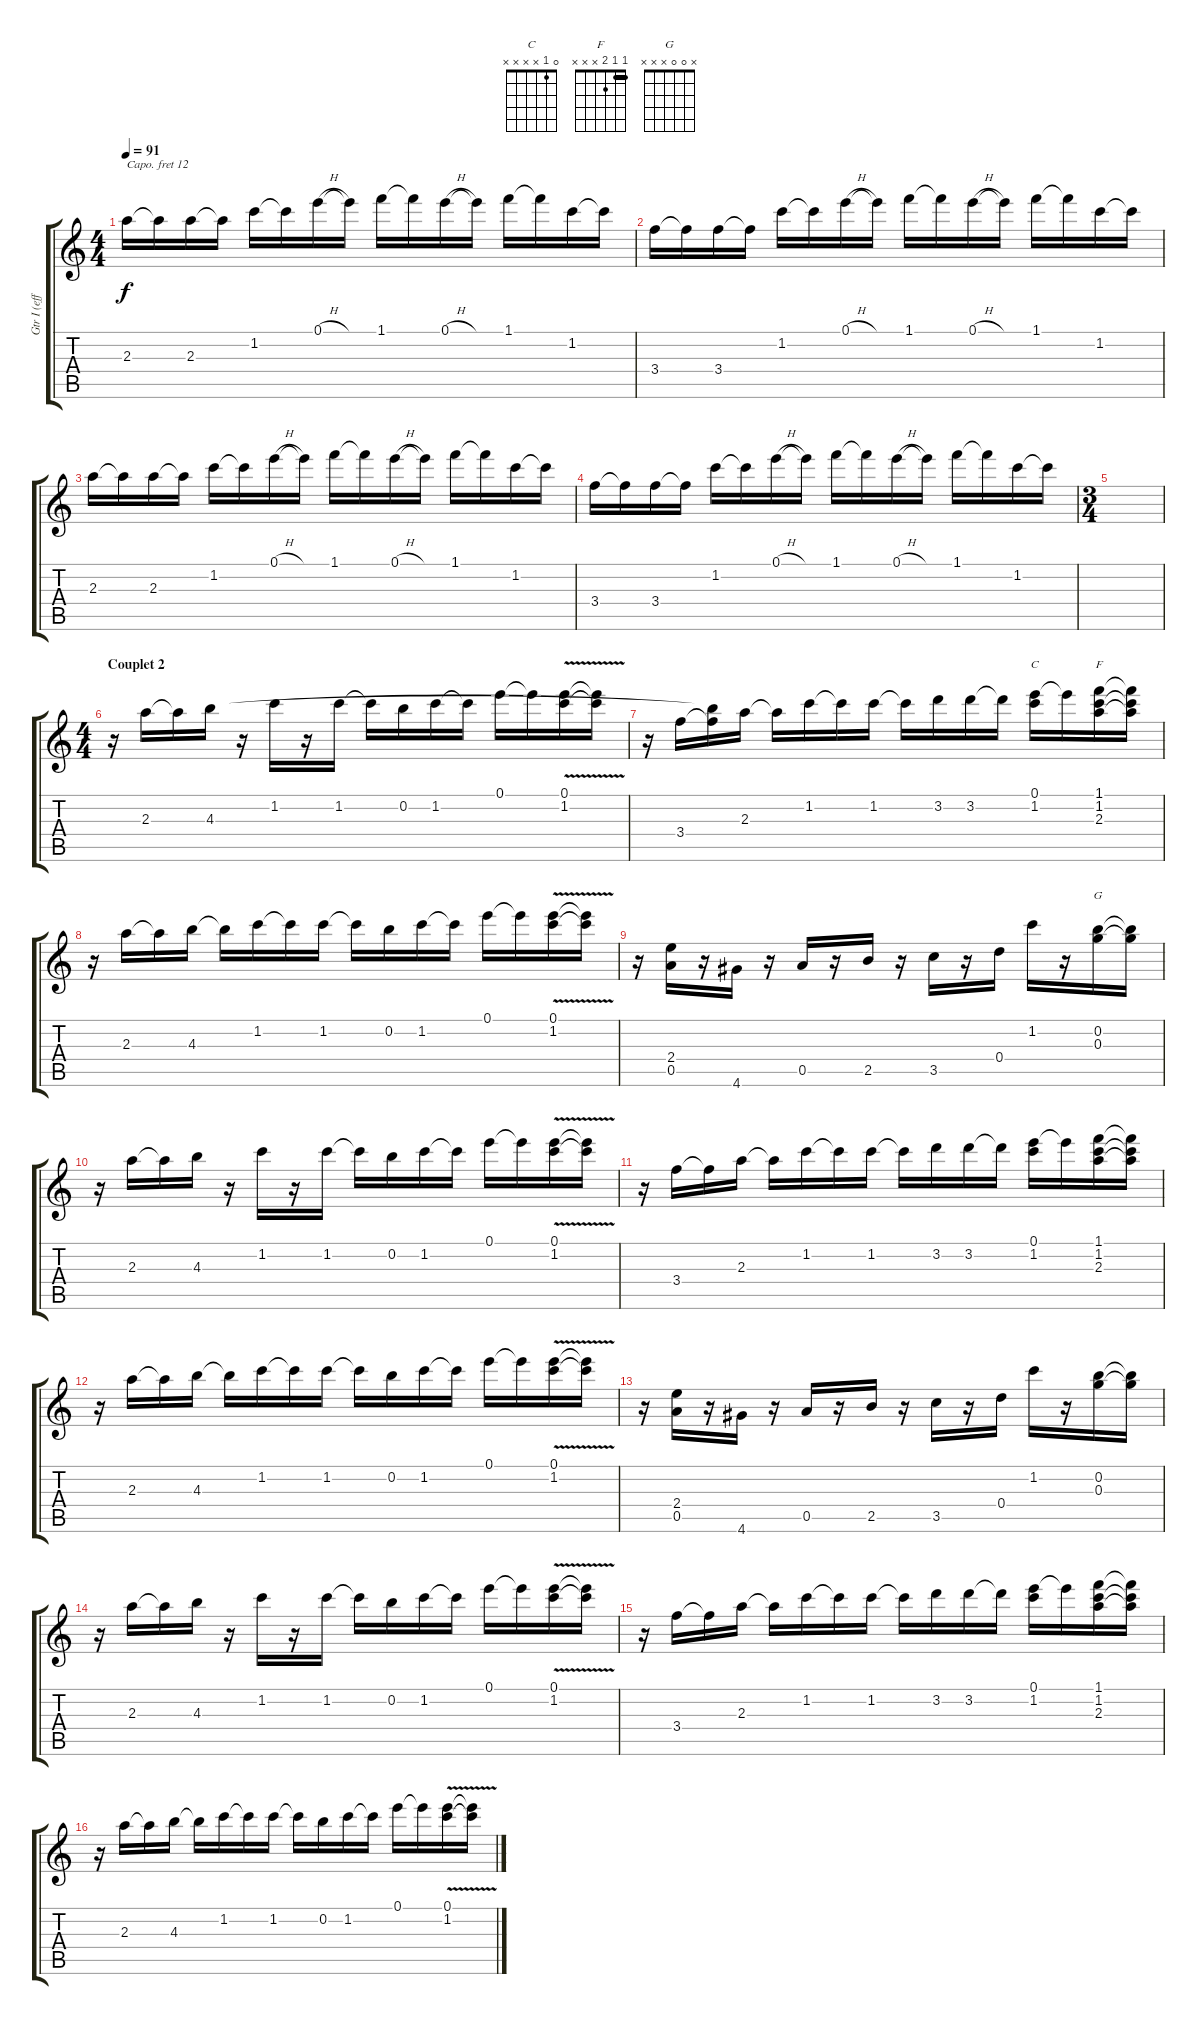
\track ("Gtr I (effet Disto + Talker) (Difré)" "Gtr I (eff") {instrument distortionguitar}
\staff {score tabs}
\capo 12
\tuning (E4 B3 G3 D3 A2 E2) {hide}
\chord ("C" 0 1 x x x x)
\chord ("F" 1 1 2 x x x) {barre 1}
\chord ("G" x 0 0 x x x)
\ts (4 4)
\tempo 91
\clef g2
\ks c
2.3.16{dy f volume 15 instrument distortionguitar} 2.3{t}.16 2.3.16 2.3{t}.16 1.2.16 1.2{t}.16 0.1{h}.16 0.1{t}.16 1.1.16 1.1{t}.16 0.1{h}.16 0.1{t}.16 1.1.16 1.1{t}.16 1.2.16 1.2{t}.16 |
3.4.16 3.4{t}.16 3.4.16 3.4{t}.16 1.2.16 1.2{t}.16 0.1{h}.16 0.1{t}.16 1.1.16 1.1{t}.16 0.1{h}.16 0.1{t}.16 1.1.16 1.1{t}.16 1.2.16 1.2{t}.16 |
2.3.16 2.3{t}.16 2.3.16 2.3{t}.16 1.2.16 1.2{t}.16 0.1{h}.16 0.1{t}.16 1.1.16 1.1{t}.16 0.1{h}.16 0.1{t}.16 1.1.16 1.1{t}.16 1.2.16 1.2{t}.16 |
3.4.16 3.4{t}.16 3.4.16 3.4{t}.16 1.2.16 1.2{t}.16 0.1{h}.16 0.1{t}.16 1.1.16 1.1{t}.16 0.1{h}.16 0.1{t}.16 1.1.16 1.1{t}.16 1.2.16 1.2{t}.16 |
\ts (3 4)
|
\ts (4 4)
\section ("" "Couplet 2")
r.16{volume 11 instrument overdrivenguitar} 2.3.16 2.3{t}.16 4.3.16 r.16 1.2.16 r.16 1.2.16 1.2{t}.16 0.2.16 1.2.16 1.2{t}.16 0.1.16 0.1{t}.16 (0.1{v} 1.2).16 (0.1{t} 1.2{t}).16 |
r.16 3.4.16 (4.3{t} 3.4{t}).16 2.3.16 2.3{t}.16 1.2.16 1.2{t}.16 1.2.16 1.2{t}.16 3.2.16 3.2.16 3.2{t}.16 (0.1 1.2).16{ch "C"} 0.1{t}.16 (1.1 1.2 2.3).16{ch "F"} (1.1{t} 1.2{t} 2.3{t}).16 |
r.16 2.3.16 2.3{t}.16 4.3.16 4.3{t}.16 1.2.16 1.2{t}.16 1.2.16 1.2{t}.16 0.2.16 1.2.16 1.2{t}.16 0.1.16 0.1{t}.16 (0.1{v} 1.2).16 (0.1{t} 1.2{t}).16 |
r.16 (2.4 0.5).16 r.16 4.6.16 r.16 0.5.16 r.16 2.5.16 r.16 3.5.16 r.16 0.4.16 1.2.16 r.16 (0.2 0.3).16{ch "G"} (0.2{t} 0.3{t}).16 |
r.16{volume 11} 2.3.16 2.3{t}.16 4.3.16 r.16 1.2.16 r.16 1.2.16 1.2{t}.16 0.2.16 1.2.16 1.2{t}.16 0.1.16 0.1{t}.16 (0.1{v} 1.2).16 (0.1{t} 1.2{t}).16 |
r.16 3.4.16 3.4{t}.16 2.3.16 2.3{t}.16 1.2.16 1.2{t}.16 1.2.16 1.2{t}.16 3.2.16 3.2.16 3.2{t}.16 (0.1 1.2).16 0.1{t}.16 (1.1 1.2 2.3).16 (1.1{t} 1.2{t} 2.3{t}).16 |
r.16 2.3.16 2.3{t}.16 4.3.16 4.3{t}.16 1.2.16 1.2{t}.16 1.2.16 1.2{t}.16 0.2.16 1.2.16 1.2{t}.16 0.1.16 0.1{t}.16 (0.1{v} 1.2).16 (0.1{t} 1.2{t}).16 |
r.16 (2.4 0.5).16 r.16 4.6.16 r.16 0.5.16 r.16 2.5.16 r.16 3.5.16 r.16 0.4.16 1.2.16 r.16 (0.2 0.3).16 (0.2{t} 0.3{t}).16 |
r.16{volume 11} 2.3.16 2.3{t}.16 4.3.16 r.16 1.2.16 r.16 1.2.16 1.2{t}.16 0.2.16 1.2.16 1.2{t}.16 0.1.16 0.1{t}.16 (0.1{v} 1.2).16 (0.1{t} 1.2{t}).16 |
r.16 3.4.16 3.4{t}.16 2.3.16 2.3{t}.16 1.2.16 1.2{t}.16 1.2.16 1.2{t}.16 3.2.16 3.2.16 3.2{t}.16 (0.1 1.2).16 0.1{t}.16 (1.1 1.2 2.3).16 (1.1{t} 1.2{t} 2.3{t}).16 |
r.16 2.3.16 2.3{t}.16 4.3.16 4.3{t}.16 1.2.16 1.2{t}.16 1.2.16 1.2{t}.16 0.2.16 1.2.16 1.2{t}.16 0.1.16 0.1{t}.16 (0.1{v} 1.2).16 (0.1{t} 1.2{t}).16
